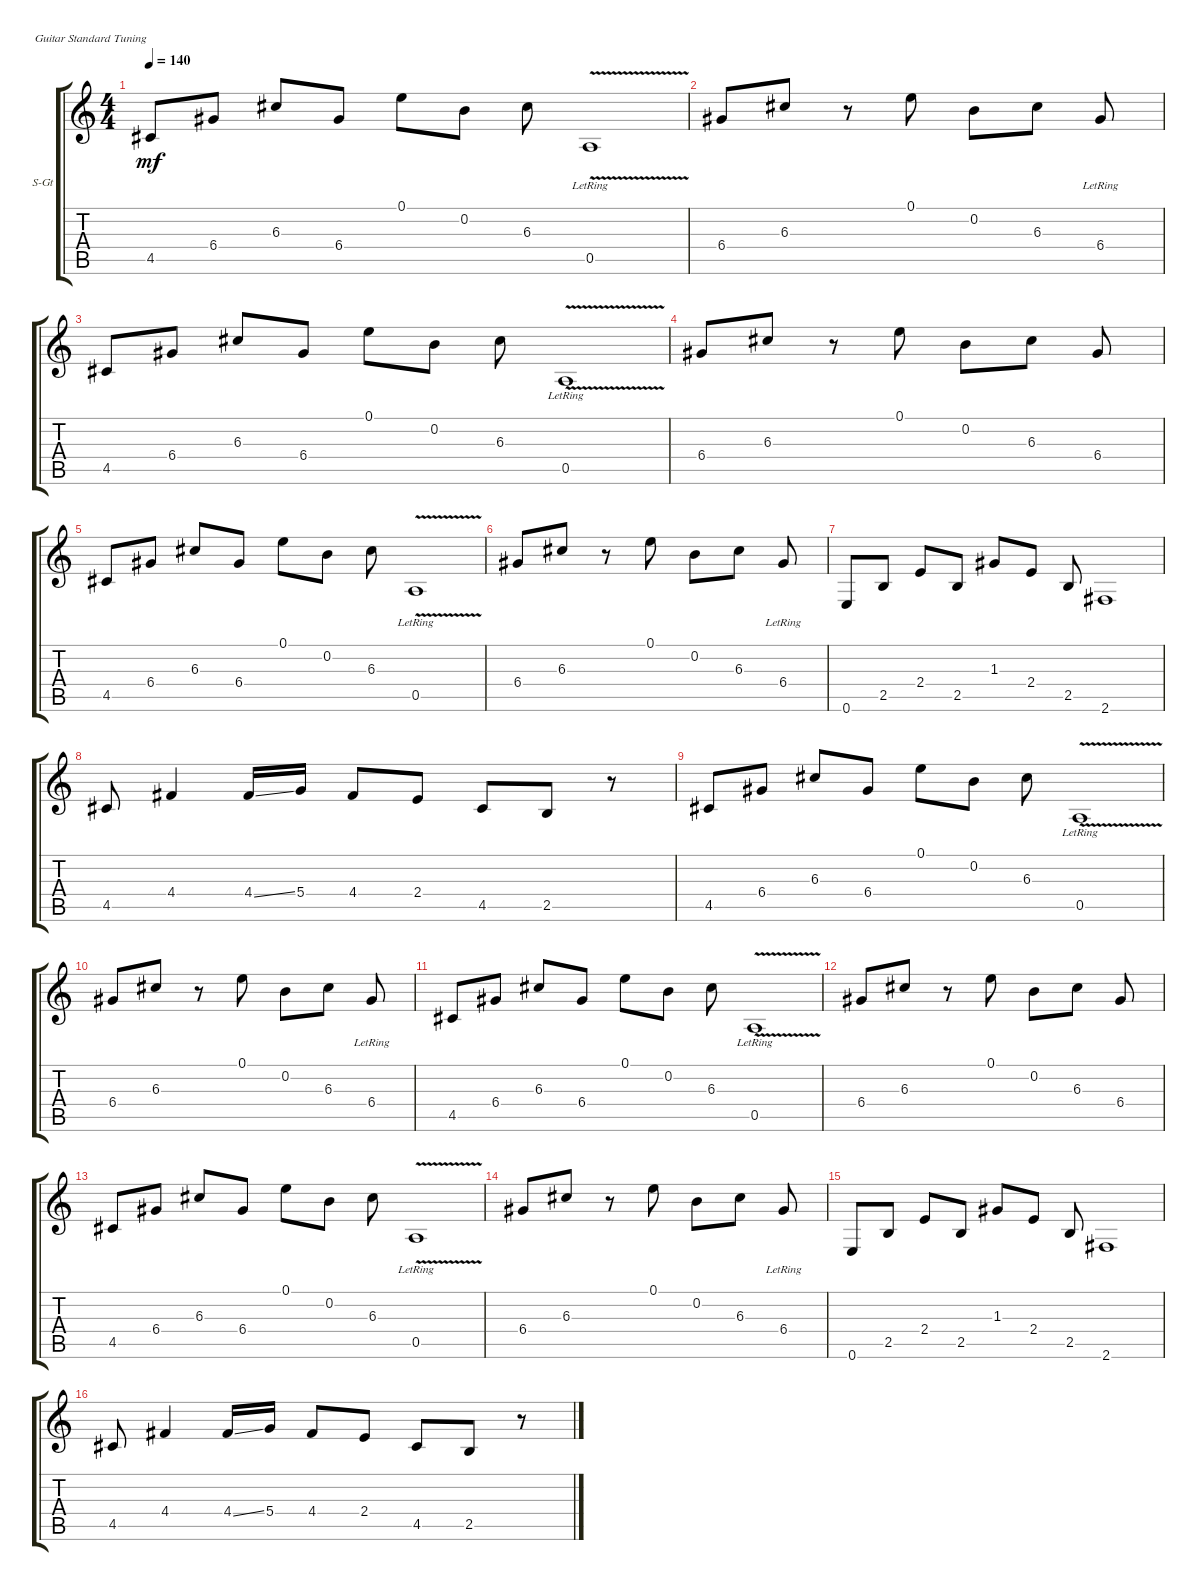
\defaultSystemsLayout 4
\bracketExtendMode groupsimilarinstruments
\firstSystemTrackNameOrientation horizontal
\otherSystemsTrackNameOrientation horizontal
\track ("Steel Guitar" "S-Gt") {instrument acousticguitarsteel}
\staff {score tabs}
\tuning (E4 B3 G3 D3 A2 E2)
\ts (4 4)
\tempo 140
\clef g2
\ks c
4.5.8{dy mf instrument acousticguitarsteel} 6.4.8 6.3.8 6.4.8 0.1.8 0.2.8 6.3.8 0.5{v lr}.1 |
6.4.8 6.3.8 r.8 0.1.8 0.2.8 6.3.8 6.4{lr}.8 |
4.5.8 6.4.8 6.3.8 6.4.8 0.1.8 0.2.8 6.3.8 0.5{v lr}.1 |
6.4.8 6.3.8 r.8 0.1.8 0.2.8 6.3.8 6.4.8 |
4.5.8 6.4.8 6.3.8 6.4.8 0.1.8 0.2.8 6.3.8 0.5{v lr}.1 |
6.4.8 6.3.8 r.8 0.1.8 0.2.8 6.3.8 6.4{lr}.8 |
0.6.8 2.5.8 2.4.8 2.5.8 1.3.8 2.4.8 2.5.8 2.6.1 |
4.5.8 4.4.4 4.4{ss}.16 5.4.16 4.4.8 2.4.8 4.5.8 2.5.8 r.8 |
4.5.8 6.4.8 6.3.8 6.4.8 0.1.8 0.2.8 6.3.8 0.5{v lr}.1 |
6.4.8 6.3.8 r.8 0.1.8 0.2.8 6.3.8 6.4{lr}.8 |
4.5.8 6.4.8 6.3.8 6.4.8 0.1.8 0.2.8 6.3.8 0.5{v lr}.1 |
6.4.8 6.3.8 r.8 0.1.8 0.2.8 6.3.8 6.4.8 |
4.5.8 6.4.8 6.3.8 6.4.8 0.1.8 0.2.8 6.3.8 0.5{v lr}.1 |
6.4.8 6.3.8 r.8 0.1.8 0.2.8 6.3.8 6.4{lr}.8 |
0.6.8 2.5.8 2.4.8 2.5.8 1.3.8 2.4.8 2.5.8 2.6.1 |
4.5.8 4.4.4 4.4{ss}.16 5.4.16 4.4.8 2.4.8 4.5.8 2.5.8 r.8
